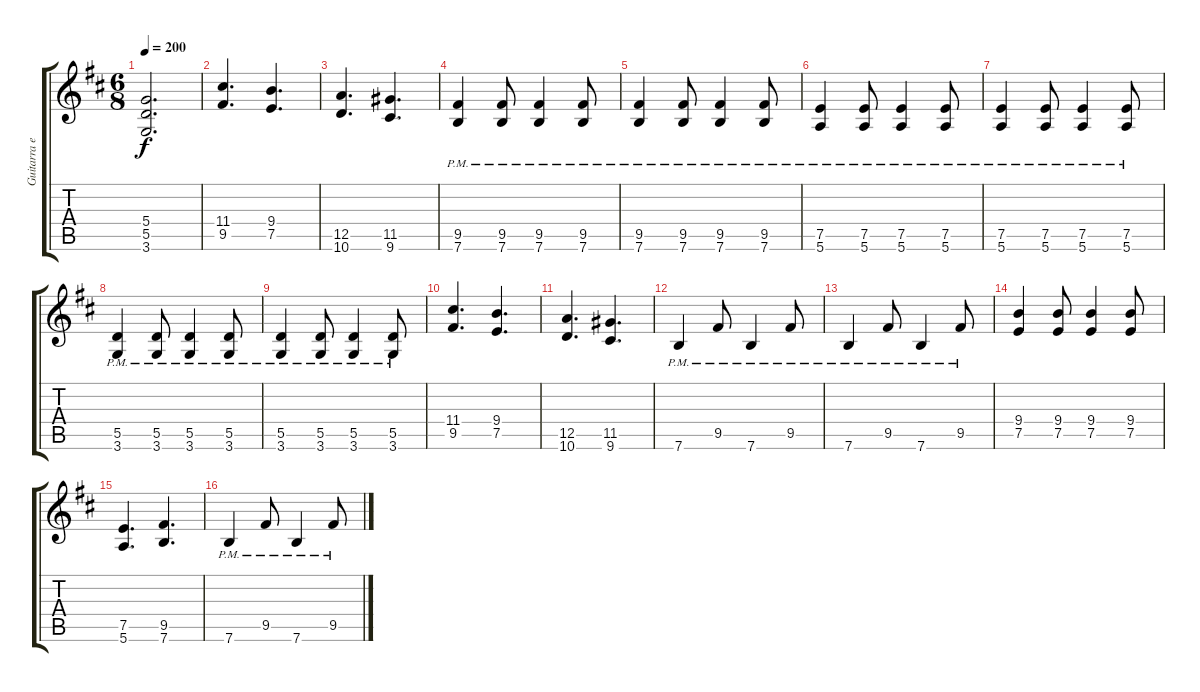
\track ("Guitarra electrica" "Guitarra e") {instrument overdrivenguitar}
\staff {score tabs}
\tuning (E4 B3 G3 D3 A2 E2) {hide}
\ts (6 8)
\tempo 200
\clef g2
\ks bminor
(5.4{t} 5.5{t} 3.6{t}).2{d dy f} |
(11.4 9.5).4{d} (9.4 7.5).4{d} |
(12.5 10.6).4{d} (11.5 9.6).4{d} |
(9.5{pm} 7.6{pm}).4 (9.5{pm} 7.6{pm}).8 (9.5{pm} 7.6{pm}).4 (9.5{pm} 7.6{pm}).8 |
(9.5{pm} 7.6{pm}).4 (9.5{pm} 7.6{pm}).8 (9.5{pm} 7.6{pm}).4 (9.5{pm} 7.6{pm}).8 |
(7.5{pm} 5.6{pm}).4 (7.5{pm} 5.6{pm}).8 (7.5{pm} 5.6{pm}).4 (7.5{pm} 5.6{pm}).8 |
(7.5{pm} 5.6{pm}).4 (7.5{pm} 5.6{pm}).8 (7.5{pm} 5.6{pm}).4 (7.5{pm} 5.6{pm}).8 |
(5.5{pm} 3.6{pm}).4 (5.5{pm} 3.6{pm}).8 (5.5{pm} 3.6{pm}).4 (5.5{pm} 3.6{pm}).8 |
(5.5{pm} 3.6{pm}).4 (5.5{pm} 3.6{pm}).8 (5.5{pm} 3.6{pm}).4 (5.5{pm} 3.6{pm}).8 |
(11.4 9.5).4{d} (9.4 7.5).4{d} |
(12.5 10.6).4{d} (11.5 9.6).4{d} |
7.6{pm}.4 9.5{pm}.8 7.6{pm}.4 9.5{pm}.8 |
7.6{pm}.4 9.5{pm}.8 7.6{pm}.4 9.5{pm}.8 |
(9.4 7.5).4 (9.4 7.5).8 (9.4 7.5).4 (9.4 7.5).8 |
(7.5 5.6).4{d} (9.5 7.6).4{d} |
7.6{pm}.4 9.5{pm}.8 7.6{pm}.4 9.5{pm}.8
